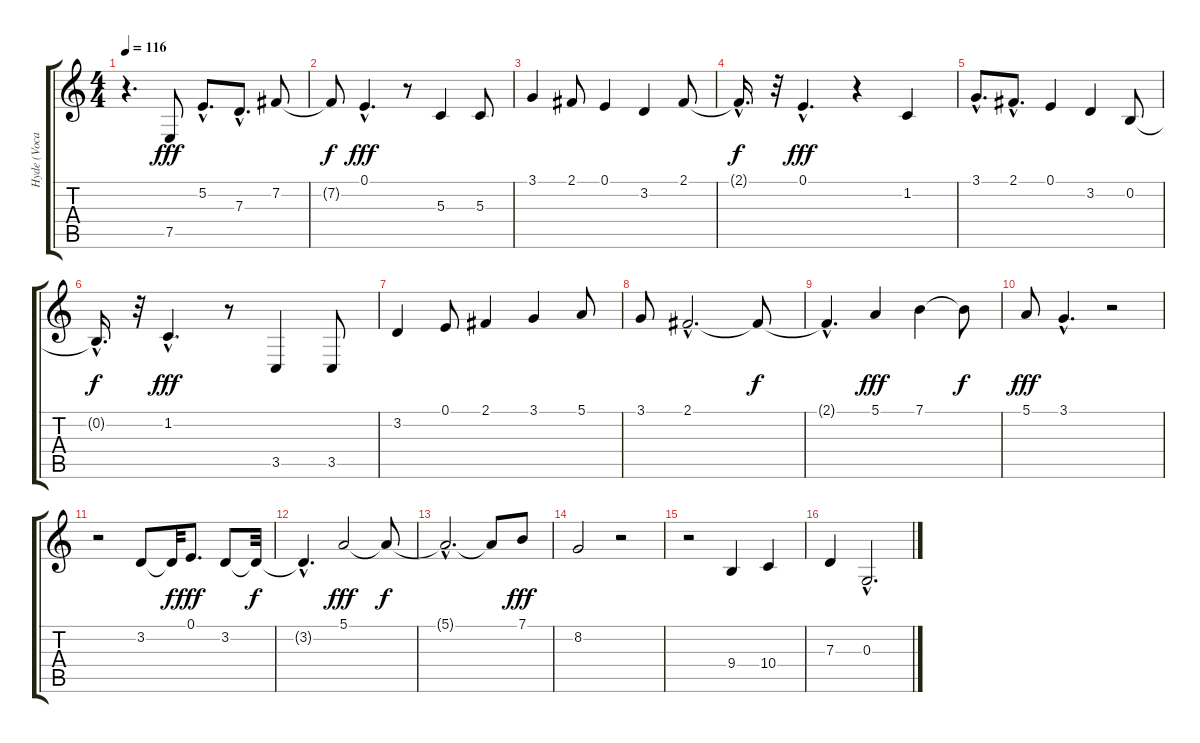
\track ("Hyde (Vocal)" "Hyde (Voca") {instrument flute}
\staff {score tabs}
\tuning (E4 B3 G3 D3 A2 E2) {hide}
\ts (4 4)
\tempo 116
\clef g2
\ks c
r.4{d dy fff} 7.5.8 5.2{hac}.8{d} 7.3{hac}.8{d} 7.2.8 |
7.2{t}.8{dy f} 0.1{hac}.4{d dy fff} r.8 5.3.4 5.3.8 |
3.1.4 2.1.8 0.1.4 3.2.4 2.1.8 |
2.1{hac t}.16{d dy f} r.32 0.1{hac}.4{d dy fff} r.4 1.2.4 |
3.1{hac}.8{d} 2.1{hac}.8{d} 0.1.4 3.2.4 0.2.8 |
0.2{hac t}.16{d dy f} r.32 1.2{hac}.4{d dy fff} r.8 3.5.4 3.5.8 |
3.2.4 0.1.8 2.1.4 3.1.4 5.1.8 |
3.1.8 2.1{hac}.2{d} 2.1{t}.8{dy f} |
2.1{hac t}.4{d} 5.1.4{dy fff} 7.1.4 7.1{t}.8{dy f} |
5.1.8{dy fff} 3.1{hac}.4{d} r.2 |
r.2 3.2.8 3.2{t}.32{dy f} 0.1.8{d dy fff} 3.2.8 3.2{t}.32{dy f} |
3.2{hac t}.4{d} 5.1.2{dy fff} 5.1{t}.8{dy f} |
5.1{hac t}.2{d} 5.1{t}.8 7.1.8{dy fff} |
8.2.2 r.2 |
r.2 9.4.4 10.4.4 |
7.3.4 0.3{hac}.2{d}
